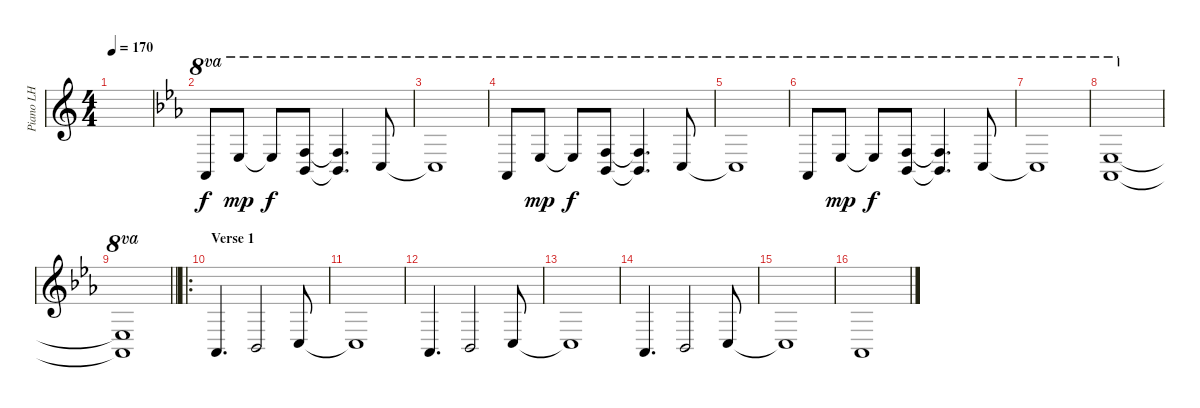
\track ("Piano LH" "Piano LH") {instrument acousticgrandpiano}
\staff {score}
\tuning (E4 B3 G3 D3 A2 E2) {hide}
\ts (4 4)
\tempo 170
\clef g2
\ks c
|
\ks eb
1.3.8{ot 8va} 4.2.8{ot 8va dy mp} 4.2{t}.8{ot 8va dy f} (1.1 3.3).8{ot 8va} (1.1{t} 3.3{t}).4{d ot 8va} 1.2.8{ot 8va} |
1.2{t}.1{ot 8va} |
1.3.8{ot 8va} 4.2.8{ot 8va dy mp} 4.2{t}.8{ot 8va dy f} (1.1 3.3).8{ot 8va} (1.1{t} 3.3{t}).4{d ot 8va} 1.2.8{ot 8va} |
1.2{t}.1{ot 8va} |
1.3.8{ot 8va} 4.2.8{ot 8va dy mp} 4.2{t}.8{ot 8va dy f} (1.1 3.3).8{ot 8va} (1.1{t} 3.3{t}).4{d ot 8va} 1.2.8{ot 8va} |
1.2{t}.1{ot 8va} |
(4.2 1.3).1{ot 8va} |
\barLineRight lightlight
(4.2{t} 1.3{t}).1{ot 8va} |
\ro
\section ("" "Verse 1")
4.6.4{d} 1.5.2 3.5.8 |
3.5{t}.1 |
4.6.4{d} 1.5.2 3.5.8 |
3.5{t}.1 |
4.6.4{d} 1.5.2 3.5.8 |
3.5{t}.1 |
4.6.1
